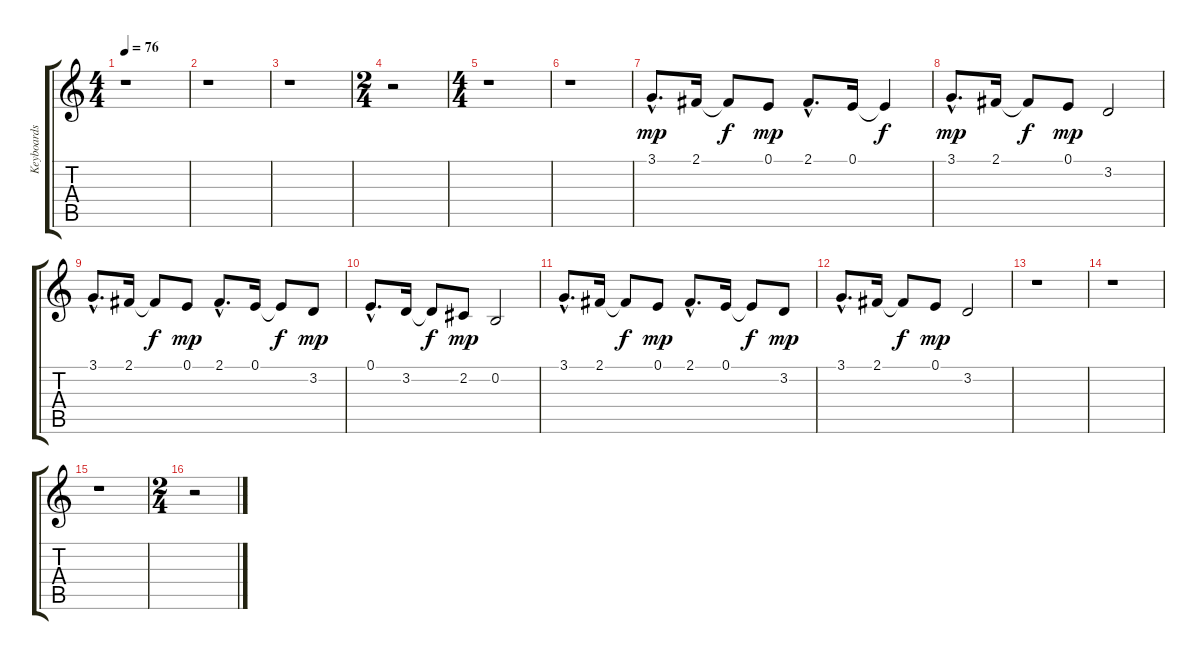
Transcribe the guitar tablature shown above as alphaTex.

\track ("Keyboards" "Keyboards") {instrument recorder}
\staff {score tabs}
\tuning (E4 B3 G3 D3 A2 E2) {hide}
\ts (4 4)
\tempo 76
\clef g2
\ks c
r.1{dy mp} |
r.1 |
r.1 |
\ts (2 4)
r.2 |
\ts (4 4)
r.1 |
r.1 |
3.1{hac}.8{d} 2.1.16 2.1{t}.8{dy f} 0.1.8{dy mp} 2.1{hac}.8{d} 0.1.16 0.1{t}.4{dy f} |
3.1{hac}.8{d dy mp} 2.1.16 2.1{t}.8{dy f} 0.1.8{dy mp} 3.2.2 |
3.1{hac}.8{d} 2.1.16 2.1{t}.8{dy f} 0.1.8{dy mp} 2.1{hac}.8{d} 0.1.16 0.1{t}.8{dy f} 3.2.8{dy mp} |
0.1{hac}.8{d} 3.2.16 3.2{t}.8{dy f} 2.2.8{dy mp} 0.2.2 |
3.1{hac}.8{d} 2.1.16 2.1{t}.8{dy f} 0.1.8{dy mp} 2.1{hac}.8{d} 0.1.16 0.1{t}.8{dy f} 3.2.8{dy mp} |
3.1{hac}.8{d} 2.1.16 2.1{t}.8{dy f} 0.1.8{dy mp} 3.2.2 |
r.1 |
r.1 |
r.1 |
\ts (2 4)
r.2
